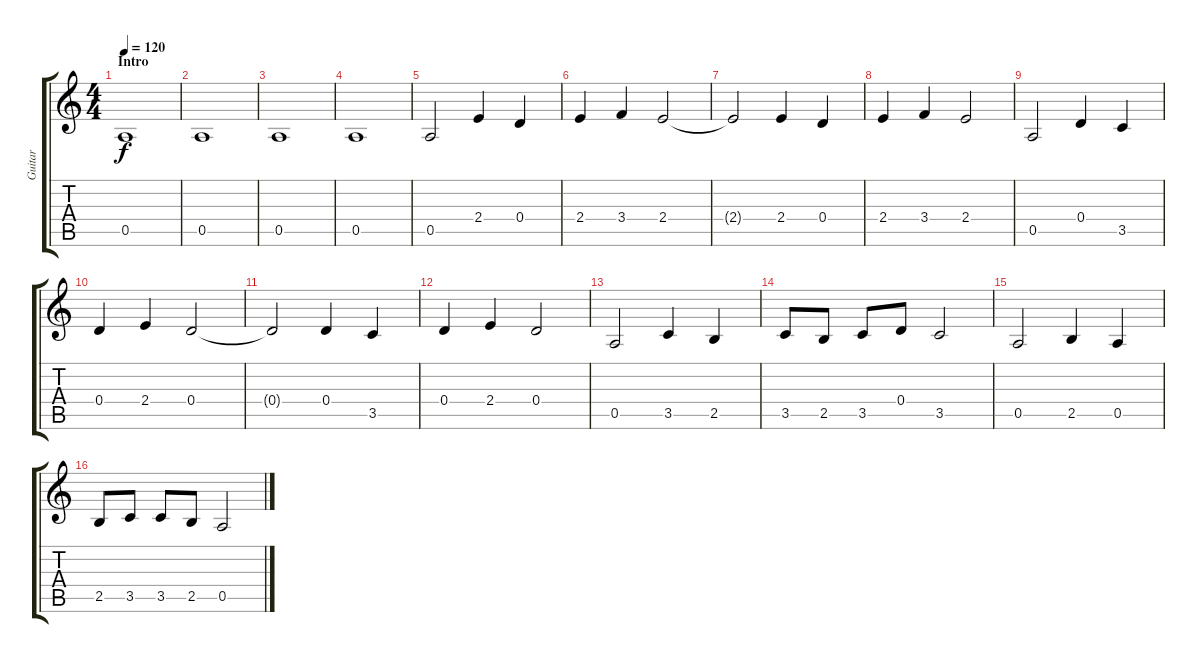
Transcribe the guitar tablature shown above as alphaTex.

\track ("Guitar" "Guitar") {instrument acousticguitarsteel}
\staff {score tabs}
\tuning (E4 B3 G3 D3 A2 E2) {hide}
\ts (4 4)
\section ("" "Intro")
\tempo 120
\clef g2
\ks c
0.5.1{dy f instrument acousticguitarsteel} |
0.5.1 |
0.5.1 |
0.5.1 |
0.5.2 2.4.4 0.4.4 |
2.4.4 3.4.4 2.4.2 |
2.4{t}.2 2.4.4 0.4.4 |
2.4.4 3.4.4 2.4.2 |
0.5.2 0.4.4 3.5.4 |
0.4.4 2.4.4 0.4.2 |
0.4{t}.2 0.4.4 3.5.4 |
0.4.4 2.4.4 0.4.2 |
0.5.2 3.5.4 2.5.4 |
3.5.8 2.5.8 3.5.8 0.4.8 3.5.2 |
0.5.2 2.5.4 0.5.4 |
2.5.8 3.5.8 3.5.8 2.5.8 0.5.2
